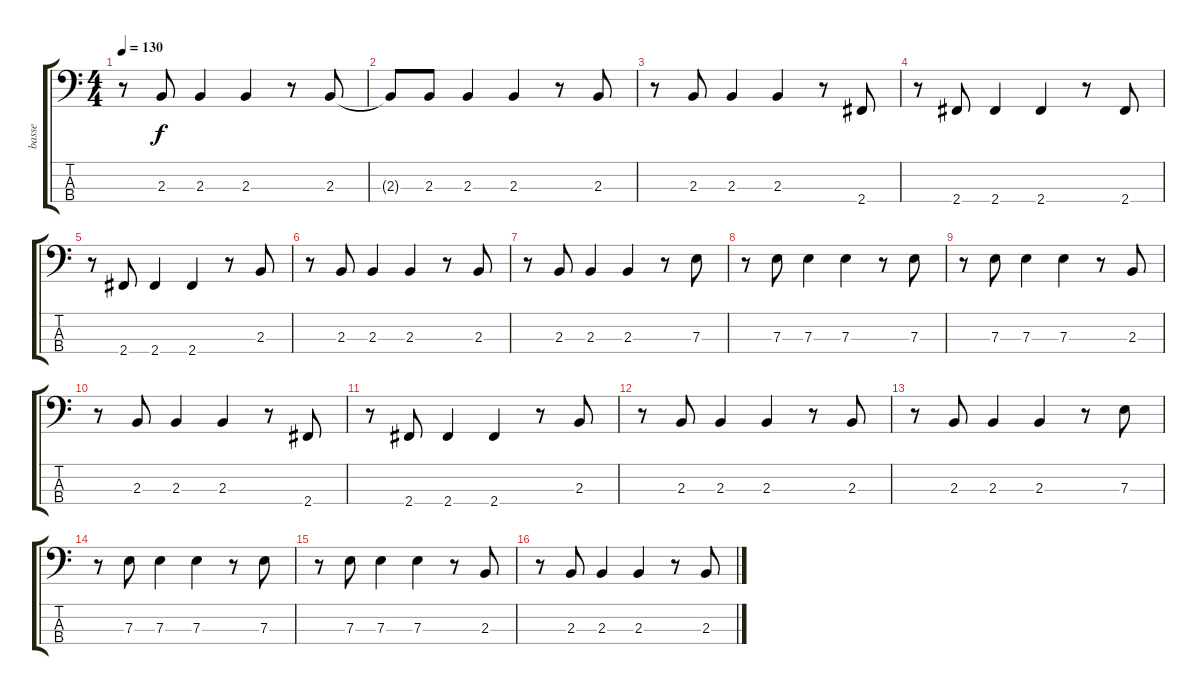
\track ("basse" "basse") {instrument electricbassfinger}
\staff {score tabs}
\tuning (G2 D2 A1 E1) {hide}
\ts (4 4)
\tempo 130
\clef f4
\ks c
r.8{dy f} 2.3.8 2.3.4 2.3.4 r.8 2.3.8 |
2.3{t}.8 2.3.8 2.3.4 2.3.4 r.8 2.3.8 |
r.8 2.3.8 2.3.4 2.3.4 r.8 2.4.8 |
r.8 2.4.8 2.4.4 2.4.4 r.8 2.4.8 |
r.8 2.4.8 2.4.4 2.4.4 r.8 2.3.8 |
r.8 2.3.8 2.3.4 2.3.4 r.8 2.3.8 |
r.8 2.3.8 2.3.4 2.3.4 r.8 7.3.8 |
r.8 7.3.8 7.3.4 7.3.4 r.8 7.3.8 |
r.8 7.3.8 7.3.4 7.3.4 r.8 2.3.8 |
r.8 2.3.8 2.3.4 2.3.4 r.8 2.4.8 |
r.8 2.4.8 2.4.4 2.4.4 r.8 2.3.8 |
r.8 2.3.8 2.3.4 2.3.4 r.8 2.3.8 |
r.8 2.3.8 2.3.4 2.3.4 r.8 7.3.8 |
r.8 7.3.8 7.3.4 7.3.4 r.8 7.3.8 |
r.8 7.3.8 7.3.4 7.3.4 r.8 2.3.8 |
r.8 2.3.8 2.3.4 2.3.4 r.8 2.3.8
